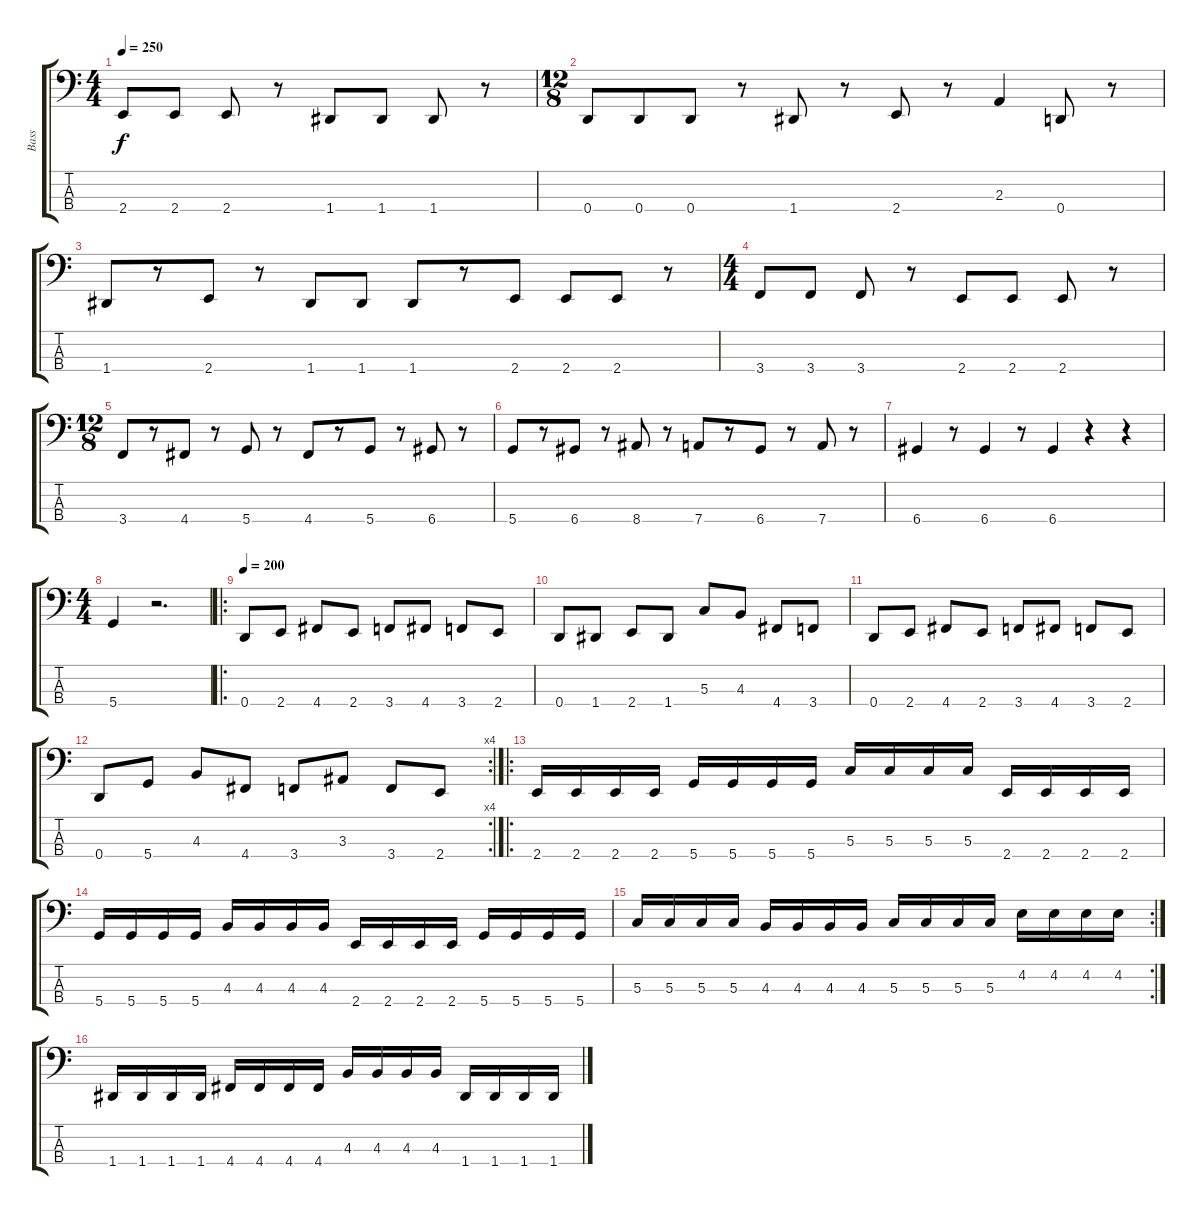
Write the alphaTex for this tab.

\track ("Bass" "Bass") {instrument electricbassfinger}
\staff {score tabs}
\tuning (F2 C2 G1 D1) {hide}
\ts (4 4)
\tempo 250
\clef f4
\ks c
2.4.8{dy f} 2.4.8 2.4.8 r.8 1.4.8 1.4.8 1.4.8 r.8 |
\ts (12 8)
0.4.8 0.4.8 0.4.8 r.8 1.4.8 r.8 2.4.8 r.8 2.3.4 0.4.8 r.8 |
1.4.8 r.8 2.4.8 r.8 1.4.8 1.4.8 1.4.8 r.8 2.4.8 2.4.8 2.4.8 r.8 |
\ts (4 4)
3.4.8 3.4.8 3.4.8 r.8 2.4.8 2.4.8 2.4.8 r.8 |
\ts (12 8)
3.4.8 r.8 4.4.8 r.8 5.4.8 r.8 4.4.8 r.8 5.4.8 r.8 6.4.8 r.8 |
5.4.8 r.8 6.4.8 r.8 8.4.8 r.8 7.4.8 r.8 6.4.8 r.8 7.4.8 r.8 |
6.4.4 r.8 6.4.4 r.8 6.4.4 r.4 r.4 |
\ts (4 4)
5.4.4 r.2{d} |
\ro
\tempo 200
0.4.8 2.4.8 4.4.8 2.4.8 3.4.8 4.4.8 3.4.8 2.4.8 |
0.4.8 1.4.8 2.4.8 1.4.8 5.3.8 4.3.8 4.4.8 3.4.8 |
0.4.8 2.4.8 4.4.8 2.4.8 3.4.8 4.4.8 3.4.8 2.4.8 |
\rc 4
0.4.8 5.4.8 4.3.8 4.4.8 3.4.8 3.3.8 3.4.8 2.4.8 |
\ro
2.4.16 2.4.16 2.4.16 2.4.16 5.4.16 5.4.16 5.4.16 5.4.16 5.3.16 5.3.16 5.3.16 5.3.16 2.4.16 2.4.16 2.4.16 2.4.16 |
5.4.16 5.4.16 5.4.16 5.4.16 4.3.16 4.3.16 4.3.16 4.3.16 2.4.16 2.4.16 2.4.16 2.4.16 5.4.16 5.4.16 5.4.16 5.4.16 |
\rc 2
5.3.16 5.3.16 5.3.16 5.3.16 4.3.16 4.3.16 4.3.16 4.3.16 5.3.16 5.3.16 5.3.16 5.3.16 4.2.16 4.2.16 4.2.16 4.2.16 |
1.4.16 1.4.16 1.4.16 1.4.16 4.4.16 4.4.16 4.4.16 4.4.16 4.3.16 4.3.16 4.3.16 4.3.16 1.4.16 1.4.16 1.4.16 1.4.16
